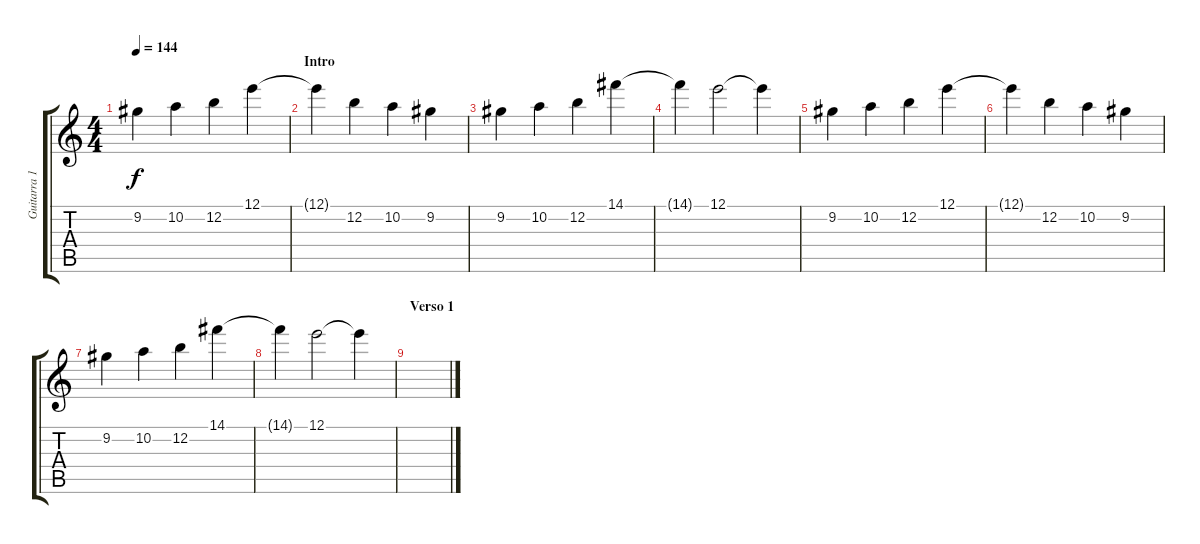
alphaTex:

\track ("Guitarra 1 (Evan)" "Guitarra 1") {instrument distortionguitar}
\staff {score tabs}
\tuning (E4 B3 G3 D3 A2 E2) {hide}
\ts (4 4)
\tempo 144
\clef g2
\ks c
9.2.4{dy f instrument electricguitarjazz} 10.2.4 12.2.4 12.1.4 |
\section ("" "Intro")
12.1{t}.4 12.2.4 10.2.4 9.2.4 |
9.2.4 10.2.4 12.2.4 14.1.4 |
14.1{t}.4 12.1.2 12.1{t}.4 |
9.2.4 10.2.4 12.2.4 12.1.4 |
12.1{t}.4 12.2.4 10.2.4 9.2.4 |
9.2.4 10.2.4 12.2.4 14.1.4 |
14.1{t}.4 12.1.2 12.1{t}.4 |
\section ("" "Verso 1")
